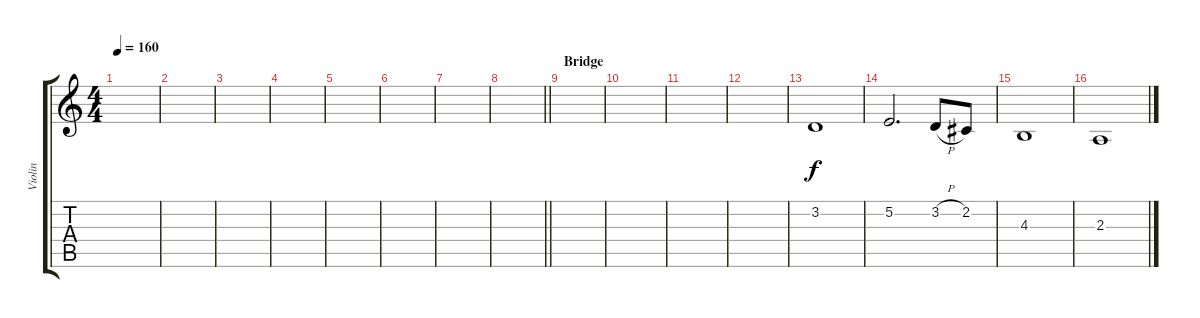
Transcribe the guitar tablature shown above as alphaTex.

\track ("Violin" "Violin") {instrument violin}
\staff {score tabs}
\tuning (E4 B3 G3 D3 A2 E2) {hide}
\ts (4 4)
\tempo 160
\clef g2
\ks c
|
|
|
|
|
|
|
\barLineRight lightlight
|
\section ("" "Bridge")
|
|
|
|
3.2.1 |
5.2.2{d} 3.2{h}.8 2.2.8 |
4.3.1 |
2.3.1
